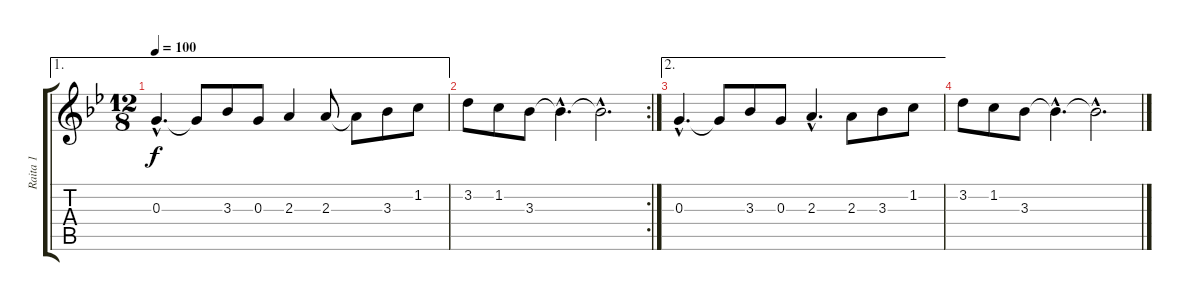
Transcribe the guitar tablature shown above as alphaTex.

\track ("Raita 1" "Raita 1") {instrument electricguitarclean}
\staff {score tabs}
\tuning (E4 B3 G3 D3 A2 E2) {hide}
\ae 1
\ts (12 8)
\tempo 100
\clef g2
\ks bb
0.3{hac}.4{d dy f} 0.3{t}.8 3.3.8 0.3.8 2.3.4 2.3.8 2.3{t}.8 3.3.8 1.2.8 |
\rc 2
3.2.8 1.2.8 3.3.8 3.3{hac t}.4{d} 3.3{hac t}.2{d} |
\ae 2
0.3{hac}.4{d} 0.3{t}.8 3.3.8 0.3.8 2.3{hac}.4{d} 2.3.8 3.3.8 1.2.8 |
3.2.8 1.2.8 3.3.8 3.3{hac t}.4{d} 3.3{hac t}.2{d}
